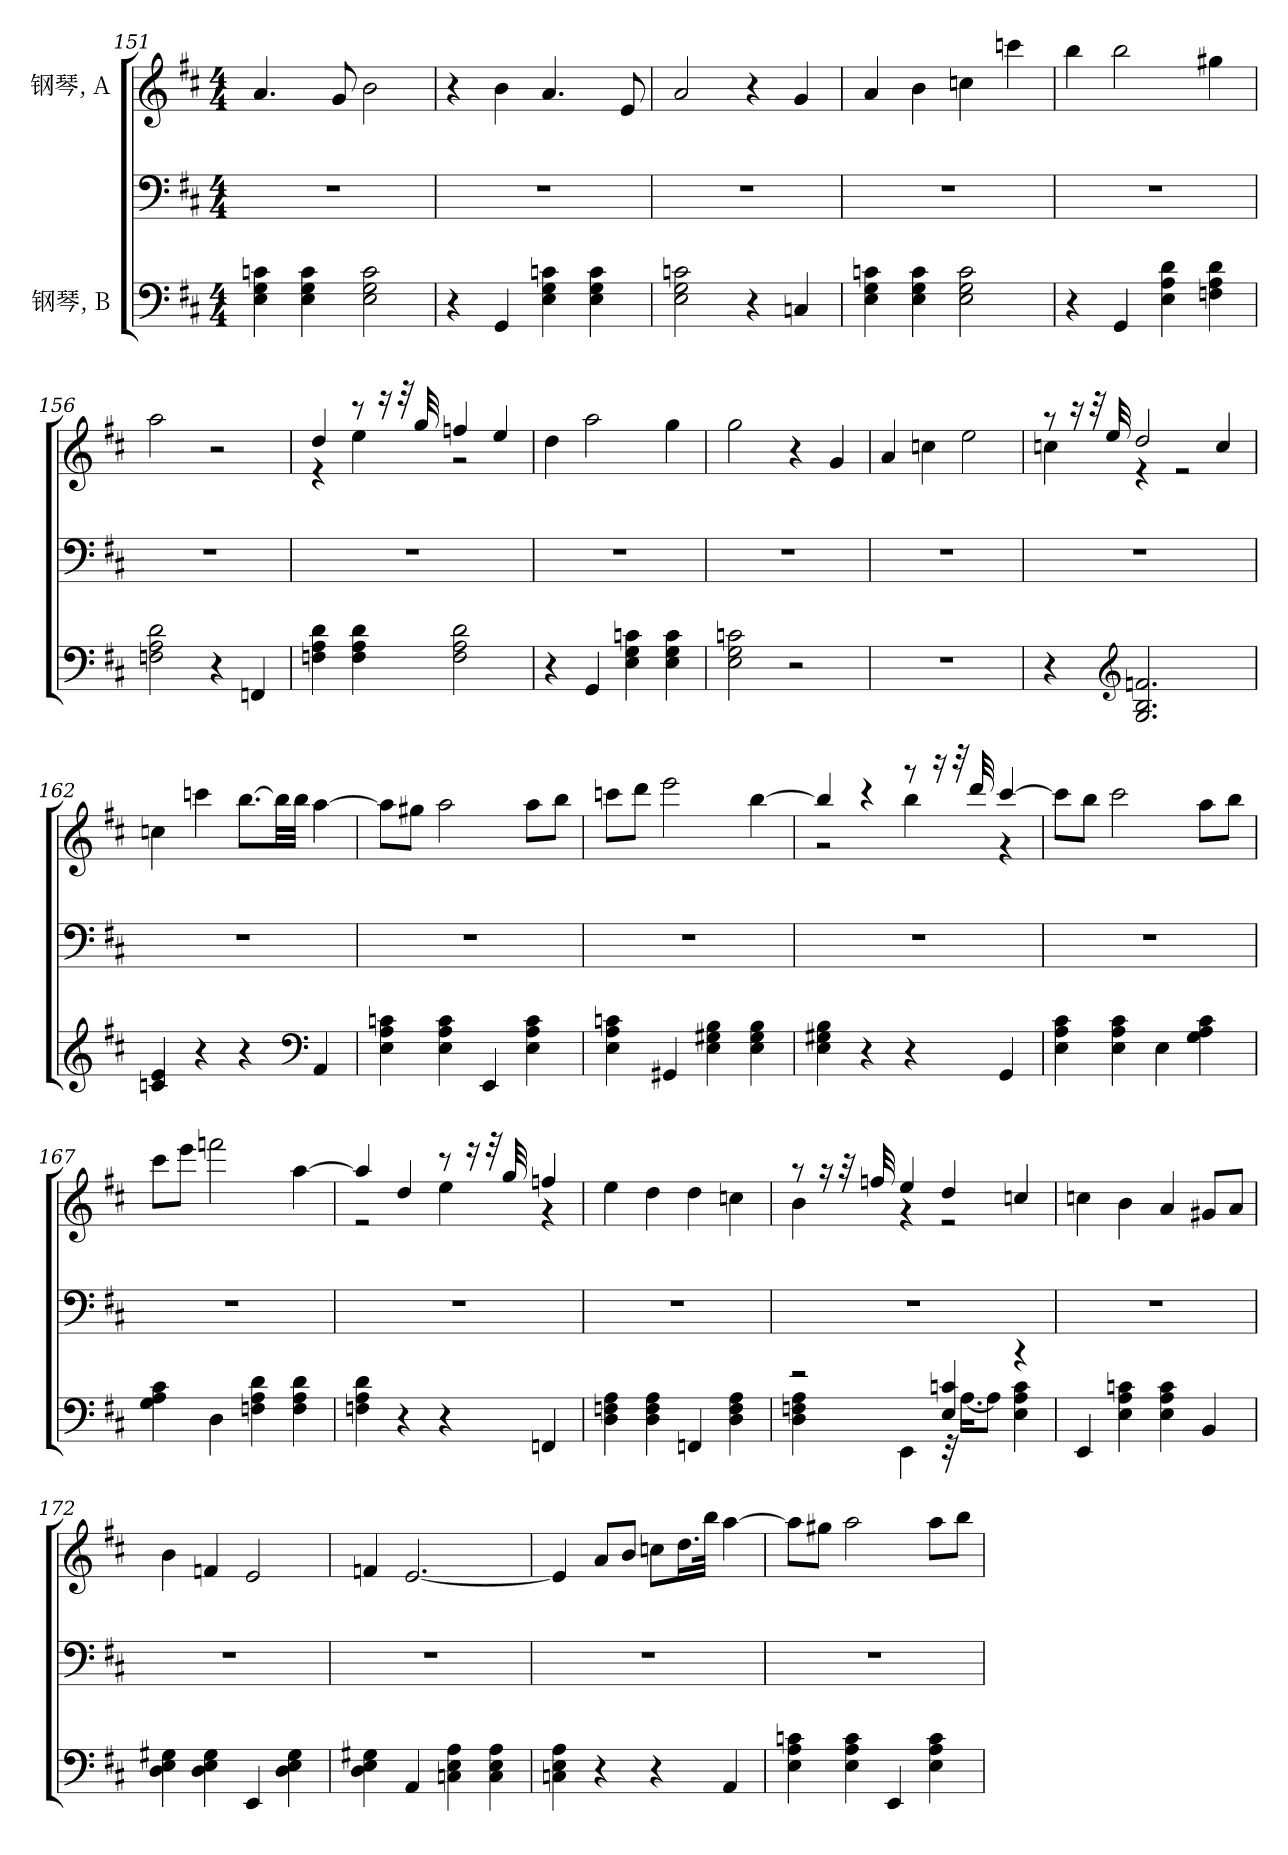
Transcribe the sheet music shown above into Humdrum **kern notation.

**kern	**kern	**kern
*part2	*part2	*part1
*staff3	*staff2	*staff1
*I"钢琴, B	*	*I"钢琴, A
*clefF4	*clefF4	*clefG2
*k[f#c#]	*k[f#c#]	*k[f#c#]
*M4/4	*M4/4	*M4/4
=151	=151	=151
4E\ 4G\ 4cn\	1r	4.a/
4E\ 4G\ 4c\	.	.
.	.	8g/
2E\ 2G\ 2c\	.	2b\
=152	=152	=152
4r	1r	4r
4GG/	.	4b\
4E\ 4G\ 4cn\	.	4.a/
4E\ 4G\ 4c\	.	.
.	.	8e/
!!LO:LB:g=z
=153	=153	=153
2E\ 2G\ 2cn\	1r	2a/
4r	.	4r
4Cn/	.	4g/
=154	=154	=154
4E\ 4G\ 4cn\	1r	4a/
4E\ 4G\ 4c\	.	4b\
2E\ 2G\ 2c\	.	4ccn\
.	.	4cccn\
=155	=155	=155
4r	1r	4bb\
4GG/	.	2bb\
4E\ 4A\ 4d\	.	.
4Fn\ 4A\ 4d\	.	4gg#X\
=156	=156	=156
2Fn\ 2A\ 2d\	1r	2aa\
4r	.	2r
4FFn/	.	.
=157	=157	=157
*	*	*^
4Fn\ 4A\ 4d\	1r	4dd/	4r
4F\ 4A\ 4d\	.	8r	4ee\
.	.	16r	.
.	.	32r	.
.	.	32gg/	.
2F\ 2A\ 2d\	.	4ffn/	2r
.	.	4ee/	.
*	*	*v	*v
=158	=158	=158
4r	1r	4dd\
4GG/	.	2aa\
4E\ 4G\ 4cn\	.	.
4E\ 4G\ 4c\	.	4gg\
!!LO:PB:g=z
=159	=159	=159
2E\ 2G\ 2cn\	1r	2gg\
2r	.	4r
.	.	4g/
=160	=160	=160
1r	1r	4a/
.	.	4ccn\
.	.	2ee\
=161	=161	=161
*	*	*^
4r	1r	8r	4ccn\
.	.	16r	.
.	.	32r	.
.	.	32ee/	.
*clefG2	*	*	*
2.G/ 2.B/ 2.fn/	.	2dd/	4r
.	.	.	2r
.	.	4cc/	.
*	*	*v	*v
=162	=162	=162
4cn/ 4e/	1r	4ccn\
4r	.	4cccn\
4r	.	[8.bb\L
.	.	32bb\LL]
.	.	32bb\JJJ
*clefF4	*	*
4AA/	.	[4aa\
=163	=163	=163
4E\ 4A\ 4cn\	1r	8aa\L]
.	.	8gg#X\J
4E\ 4A\ 4c\	.	2aa\
4EE/	.	.
4E\ 4A\ 4c\	.	8aa\L
.	.	8bb\J
!!LO:LB:g=z
=164	=164	=164
4E\ 4A\ 4cn\	1r	8cccn\L
.	.	8ddd\J
4GG#X/	.	2eee\
4E\ 4G#X\ 4B\	.	.
4E\ 4G#\ 4B\	.	[4bb\
=165	=165	=165
*	*	*^
4E\ 4G#X\ 4B\	1r	4bb/]	2r
4r	.	4r	.
4r	.	8r	4bb\
.	.	16r	.
.	.	32r	.
.	.	32ddd/	.
4GG/	.	[4ccc#/	4r
*	*	*v	*v
=166	=166	=166
4E\ 4A\ 4c#\	1r	8ccc#\L]
.	.	8bb\J
4E\ 4A\ 4c#\	.	2ccc#\
4E\	.	.
4G\ 4A\ 4c#\	.	8aa\L
.	.	8bb\J
=167	=167	=167
4G\ 4A\ 4c#\	1r	8ccc#\L
.	.	8eee\J
4D\	.	2fffn\
4Fn\ 4A\ 4d\	.	.
4F\ 4A\ 4d\	.	[4aa\
!!LO:LB:g=z
=168	=168	=168
*	*	*^
4Fn\ 4A\ 4d\	1r	4aa/]	2r
4r	.	4dd/	.
4r	.	8r	4ee\
.	.	16r	.
.	.	32r	.
.	.	32gg/	.
4FFn/	.	4ffn/	4r
*	*	*v	*v
=169	=169	=169
4D\ 4Fn\ 4A\	1r	4ee\
4D\ 4F\ 4A\	.	4dd\
4FFn/	.	4dd\
4D\ 4F\ 4A\	.	4ccn\
=170	=170	=170
*^	*	*^
2r	4D\ 4Fn\ 4A\	1r	8r	4b\
.	.	.	16r	.
.	.	.	32r	.
.	.	.	32ffn/	.
.	4EE\	.	4ee/	4r
4E/ 4cn/	32r	.	4dd/	2r
.	[16.A\KL	.	.	.
.	8A\J]	.	.	.
4r	4E\ 4A\ 4c\	.	4ccn/	.
*v	*v	*	*v	*v
=171	=171	=171
4EE/	1r	4ccn\
4E\ 4A\ 4cn\	.	4b\
4E\ 4A\ 4c\	.	4a/
4BB/	.	8g#X/L
.	.	8a/J
!!LO:LB:g=z
=172	=172	=172
4D\ 4E\ 4G#X\	1r	4b\
4D\ 4E\ 4G#\	.	4fn/
4EE/	.	2e/
4D\ 4E\ 4G#\	.	.
=173	=173	=173
4D\ 4E\ 4G#X\	1r	4fn/
4AA/	.	[2.e/
4Cn\ 4E\ 4A\	.	.
4C\ 4E\ 4A\	.	.
=174	=174	=174
4Cn\ 4E\ 4A\	1r	4e/]
4r	.	8a/L
.	.	8b/J
4r	.	8ccn\L
.	.	16.dd\L
.	.	32bb\JJk
4AA/	.	[4aa\
=175	=175	=175
4E\ 4A\ 4cn\	1r	8aa\L]
.	.	8gg#X\J
4E\ 4A\ 4c\	.	2aa\
4EE/	.	.
4E\ 4A\ 4c\	.	8aa\L
.	.	8bb\J
=	=	=
*-	*-	*-
